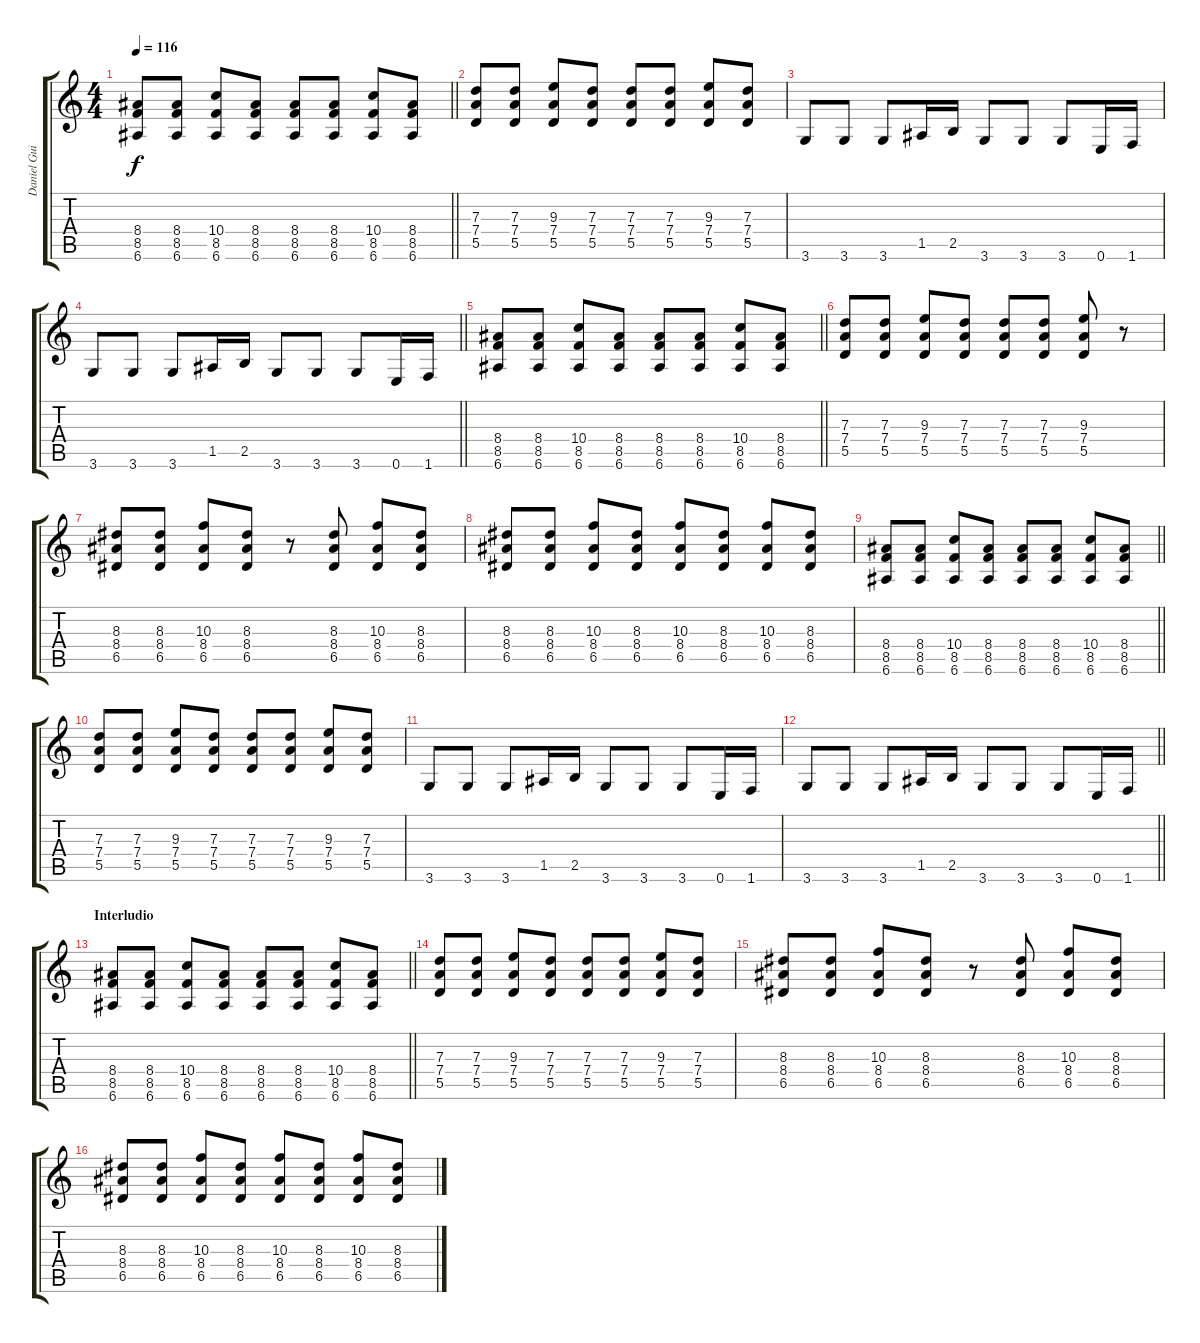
\track ("Daniel Guitérrez (Guitarra)" "Daniel Gui") {instrument distortionguitar}
\staff {score tabs}
\tuning (E4 B3 G3 D3 A2 E2) {hide}
\ts (4 4)
\tempo 116
\clef g2
\barLineRight lightlight
\ks c
(8.4 8.5 6.6).8{dy f} (8.4 8.5 6.6).8 (10.4 8.5 6.6).8 (8.4 8.5 6.6).8 (8.4 8.5 6.6).8 (8.4 8.5 6.6).8 (10.4 8.5 6.6).8 (8.4 8.5 6.6).8 |
(7.3 7.4 5.5).8 (7.3 7.4 5.5).8 (9.3 7.4 5.5).8 (7.3 7.4 5.5).8 (7.3 7.4 5.5).8 (7.3 7.4 5.5).8 (9.3 7.4 5.5).8 (7.3 7.4 5.5).8 |
3.6.8 3.6.8 3.6.8 1.5.16 2.5.16 3.6.8 3.6.8 3.6.8 0.6.16 1.6.16 |
\barLineRight lightlight
3.6.8 3.6.8 3.6.8 1.5.16 2.5.16 3.6.8 3.6.8 3.6.8 0.6.16 1.6.16 |
\barLineRight lightlight
(8.4 8.5 6.6).8 (8.4 8.5 6.6).8 (10.4 8.5 6.6).8 (8.4 8.5 6.6).8 (8.4 8.5 6.6).8 (8.4 8.5 6.6).8 (10.4 8.5 6.6).8 (8.4 8.5 6.6).8 |
(7.3 7.4 5.5).8 (7.3 7.4 5.5).8 (9.3 7.4 5.5).8 (7.3 7.4 5.5).8 (7.3 7.4 5.5).8 (7.3 7.4 5.5).8 (9.3 7.4 5.5).8 r.8 |
(8.3 8.4 6.5).8 (8.3 8.4 6.5).8 (10.3 8.4 6.5).8 (8.3 8.4 6.5).8 r.8 (8.3 8.4 6.5).8 (10.3 8.4 6.5).8 (8.3 8.4 6.5).8 |
(8.3 8.4 6.5).8 (8.3 8.4 6.5).8 (10.3 8.4 6.5).8 (8.3 8.4 6.5).8 (10.3 8.4 6.5).8 (8.3 8.4 6.5).8 (10.3 8.4 6.5).8 (8.3 8.4 6.5).8 |
\barLineRight lightlight
(8.4 8.5 6.6).8 (8.4 8.5 6.6).8 (10.4 8.5 6.6).8 (8.4 8.5 6.6).8 (8.4 8.5 6.6).8 (8.4 8.5 6.6).8 (10.4 8.5 6.6).8 (8.4 8.5 6.6).8 |
(7.3 7.4 5.5).8 (7.3 7.4 5.5).8 (9.3 7.4 5.5).8 (7.3 7.4 5.5).8 (7.3 7.4 5.5).8 (7.3 7.4 5.5).8 (9.3 7.4 5.5).8 (7.3 7.4 5.5).8 |
3.6.8 3.6.8 3.6.8 1.5.16 2.5.16 3.6.8 3.6.8 3.6.8 0.6.16 1.6.16 |
\barLineRight lightlight
3.6.8 3.6.8 3.6.8 1.5.16 2.5.16 3.6.8 3.6.8 3.6.8 0.6.16 1.6.16 |
\section ("" "Interludio")
\barLineRight lightlight
(8.4 8.5 6.6).8 (8.4 8.5 6.6).8 (10.4 8.5 6.6).8 (8.4 8.5 6.6).8 (8.4 8.5 6.6).8 (8.4 8.5 6.6).8 (10.4 8.5 6.6).8 (8.4 8.5 6.6).8 |
(7.3 7.4 5.5).8 (7.3 7.4 5.5).8 (9.3 7.4 5.5).8 (7.3 7.4 5.5).8 (7.3 7.4 5.5).8 (7.3 7.4 5.5).8 (9.3 7.4 5.5).8 (7.3 7.4 5.5).8 |
(8.3 8.4 6.5).8 (8.3 8.4 6.5).8 (10.3 8.4 6.5).8 (8.3 8.4 6.5).8 r.8 (8.3 8.4 6.5).8 (10.3 8.4 6.5).8 (8.3 8.4 6.5).8 |
(8.3 8.4 6.5).8 (8.3 8.4 6.5).8 (10.3 8.4 6.5).8 (8.3 8.4 6.5).8 (10.3 8.4 6.5).8 (8.3 8.4 6.5).8 (10.3 8.4 6.5).8 (8.3 8.4 6.5).8
